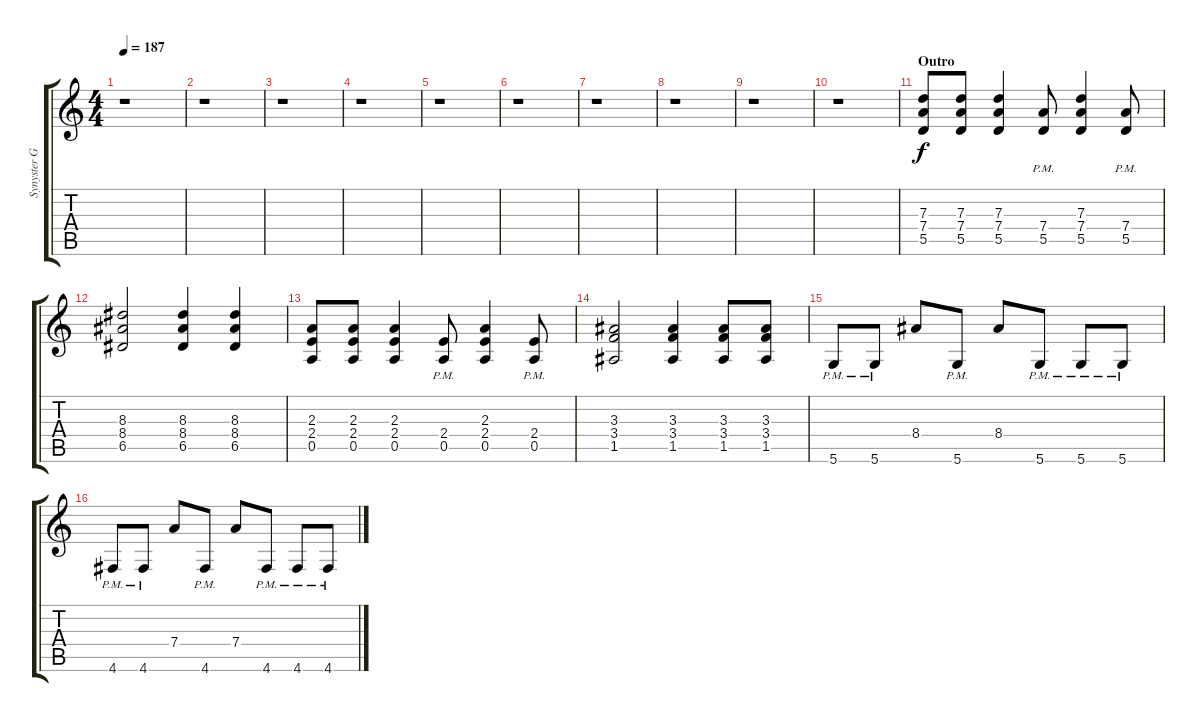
\track ("Synyster Gates (Dist. Rhythm)" "Synyster G") {instrument distortionguitar}
\staff {score tabs}
\tuning (E4 B3 G3 D3 A2 D2) {hide}
\ts (4 4)
\tempo 187
\clef g2
\ks c
r.1{dy f} |
r.1 |
r.1 |
r.1 |
r.1 |
r.1 |
r.1 |
r.1 |
r.1 |
r.1 |
\section ("" "Outro")
(7.3 7.4 5.5).8 (7.3 7.4 5.5).8 (7.3 7.4 5.5).4 (7.4{pm} 5.5{pm}).8 (7.3 7.4 5.5).4 (7.4{pm} 5.5{pm}).8 |
(8.3 8.4 6.5).2 (8.3 8.4 6.5).4 (8.3 8.4 6.5).4 |
(2.3 2.4 0.5).8 (2.3 2.4 0.5).8 (2.3 2.4 0.5).4 (2.4{pm} 0.5{pm}).8 (2.3 2.4 0.5).4 (2.4{pm} 0.5{pm}).8 |
(3.3 3.4 1.5).2 (3.3 3.4 1.5).4 (3.3 3.4 1.5).8 (3.3 3.4 1.5).8 |
5.6{pm}.8 5.6{pm}.8 8.4.8 5.6{pm}.8 8.4.8 5.6{pm}.8 5.6{pm}.8 5.6{pm}.8 |
4.6{pm}.8 4.6{pm}.8 7.4.8 4.6{pm}.8 7.4.8 4.6{pm}.8 4.6{pm}.8 4.6{pm}.8
